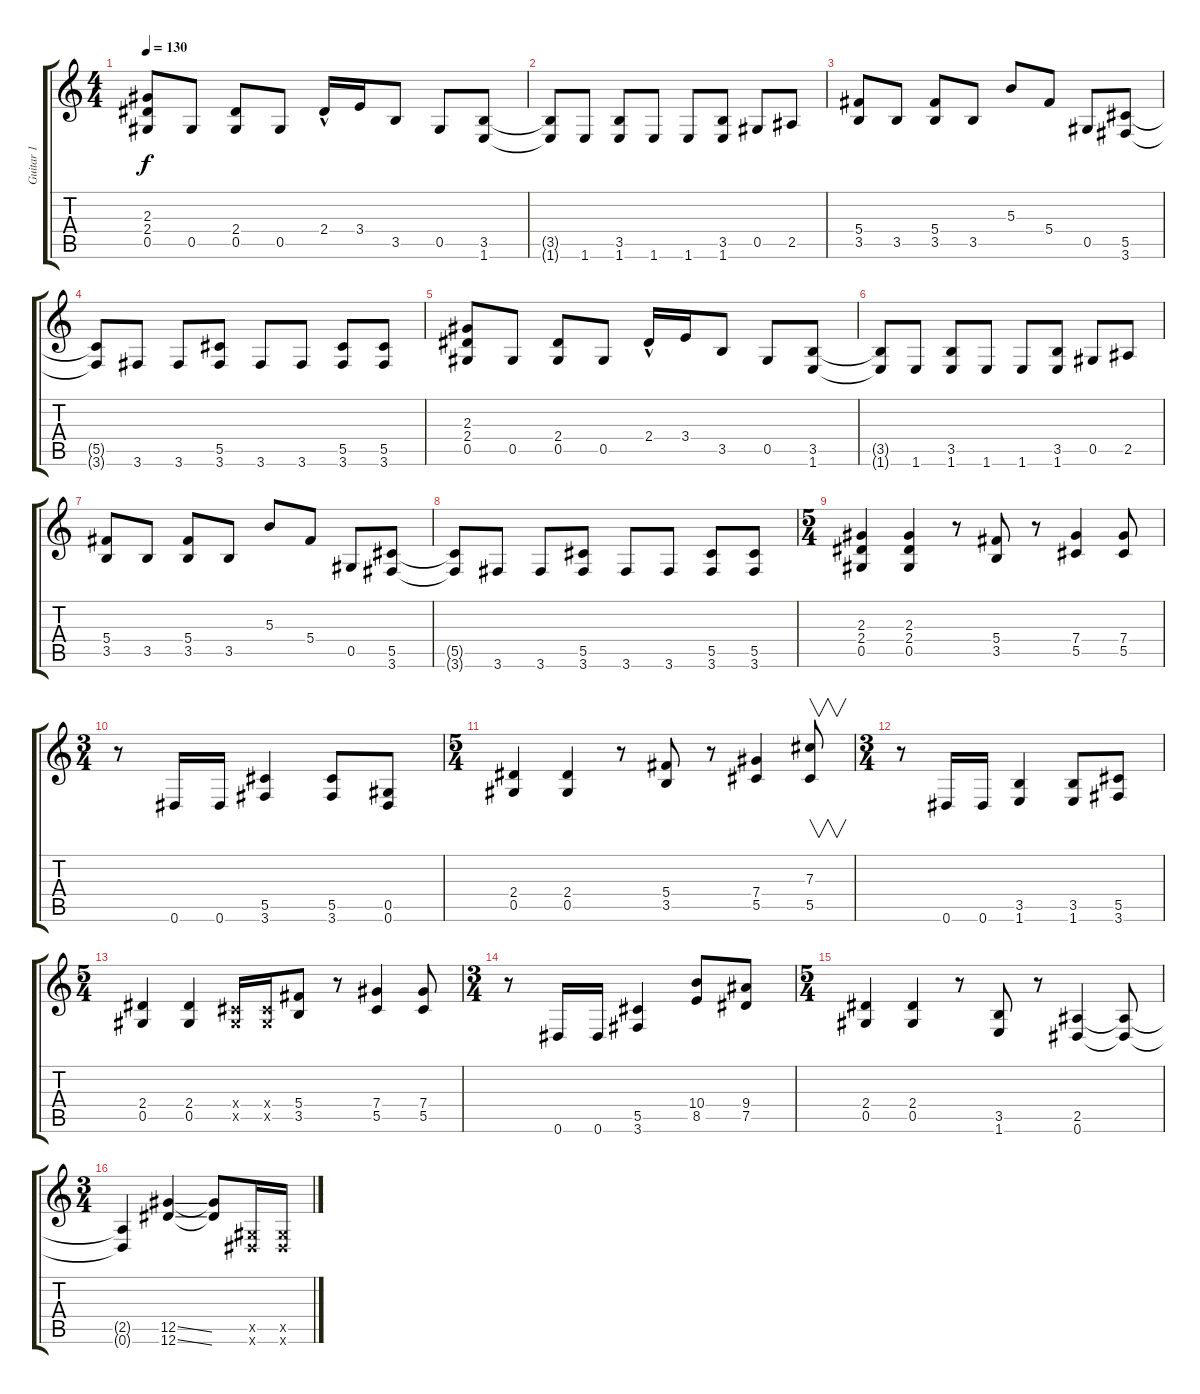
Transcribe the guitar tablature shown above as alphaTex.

\track ("Guitar 1" "Guitar 1") {instrument distortionguitar}
\staff {score tabs}
\tuning (Eb4 Bb3 Gb3 Db3 Ab2 Eb2) {hide}
\ts (4 4)
\tempo 130
\clef g2
\ks c
(2.3 2.4 0.5).8{dy f} 0.5.8 (2.4 0.5).8 0.5.8 2.4{hac}.16 3.4.16 3.5.8 0.5.8 (3.5 1.6).8 |
(3.5{t} 1.6{t}).8 1.6.8 (3.5 1.6).8 1.6.8 1.6.8 (3.5 1.6).8 0.5.8 2.5.8 |
(5.4 3.5).8 3.5.8 (5.4 3.5).8 3.5.8 5.3.8 5.4.8 0.5.8 (5.5 3.6).8 |
(5.5{t} 3.6{t}).8 3.6.8 3.6.8 (5.5 3.6).8 3.6.8 3.6.8 (5.5 3.6).8 (5.5 3.6).8 |
(2.3 2.4 0.5).8 0.5.8 (2.4 0.5).8 0.5.8 2.4{hac}.16 3.4.16 3.5.8 0.5.8 (3.5 1.6).8 |
(3.5{t} 1.6{t}).8 1.6.8 (3.5 1.6).8 1.6.8 1.6.8 (3.5 1.6).8 0.5.8 2.5.8 |
(5.4 3.5).8 3.5.8 (5.4 3.5).8 3.5.8 5.3.8 5.4.8 0.5.8 (5.5 3.6).8 |
(5.5{t} 3.6{t}).8 3.6.8 3.6.8 (5.5 3.6).8 3.6.8 3.6.8 (5.5 3.6).8 (5.5 3.6).8 |
\ts (5 4)
(2.3 2.4 0.5).4 (2.3 2.4 0.5).4 r.8 (5.4 3.5).8 r.8 (7.4 5.5).4 (7.4 5.5).8 |
\ts (3 4)
r.8 0.6.16 0.6.16 (5.5 3.6).4 (5.5 3.6).8 (0.5 0.6).8 |
\ts (5 4)
(2.4 0.5).4 (2.4 0.5).4 r.8 (5.4 3.5).8 r.8 (7.4 5.5).4 (7.3 5.5).8{v} |
\ts (3 4)
r.8 0.6.16 0.6.16 (3.5 1.6).4 (3.5 1.6).8 (5.5 3.6).8 |
\ts (5 4)
(2.4 0.5).4 (2.4 0.5).4 (0.4{x} 0.5{x}).16 (0.4{x} 0.5{x}).16 (5.4 3.5).8 r.8 (7.4 5.5).4 (7.4 5.5).8 |
\ts (3 4)
r.8 0.6.16 0.6.16 (5.5 3.6).4 (10.4 8.5).8 (9.4 7.5).8 |
\ts (5 4)
(2.4 0.5).4 (2.4 0.5).4 r.8 (3.5 1.6).8 r.8 (2.5 0.6).4 (2.5{t} 0.6{t}).8 |
\ts (3 4)
(2.5{t} 0.6{t}).4 (12.5{ss} 12.6{ss}).4 (12.5{t} 12.6{t}).8 (0.5{x} 0.6{x}).16 (0.5{x} 0.6{x}).16
